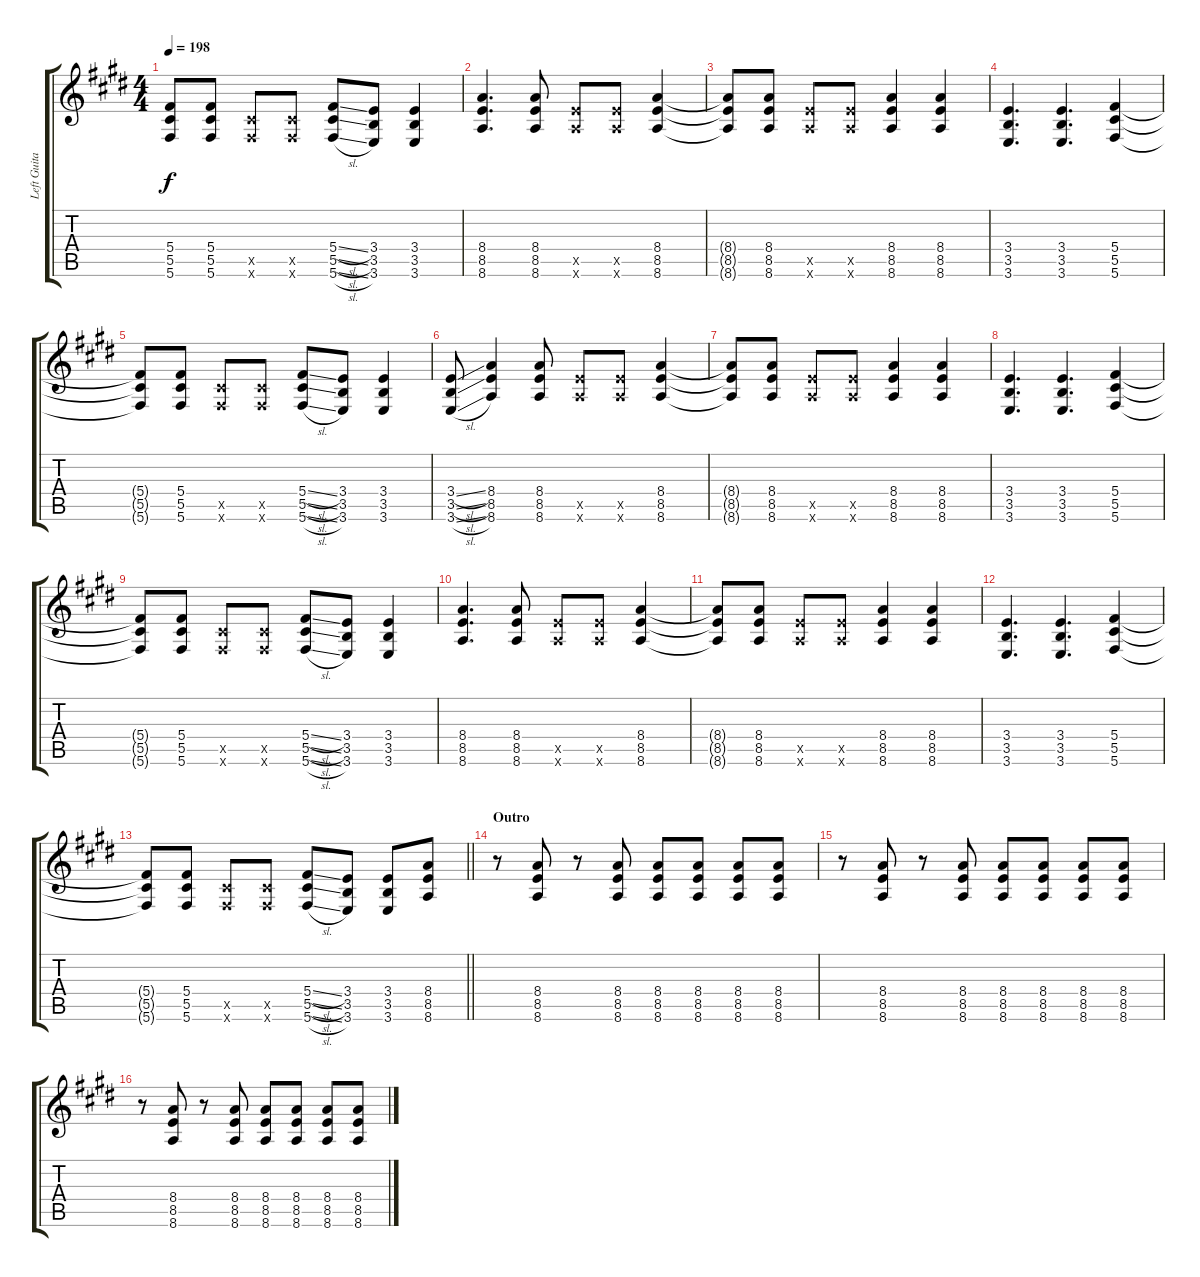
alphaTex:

\track ("Left Guitar" "Left Guita") {instrument distortionguitar}
\staff {score tabs}
\tuning (Eb4 Bb3 Gb3 Db3 Ab2 Db2) {hide}
\ts (4 4)
\tempo 198
\clef g2
\ks e
(5.4{t} 5.5{t} 5.6{t}).8{dy f} (5.4 5.5 5.6).8 (5.5{x} 5.6{x}).8 (5.5{x} 5.6{x}).8 (5.4{sl} 5.5{sl} 5.6{sl}).8 (3.4 3.5 3.6).8 (3.4 3.5 3.6).4 |
(8.4 8.5 8.6).4{d} (8.4 8.5 8.6).8 (8.5{x} 8.6{x}).8 (8.5{x} 8.6{x}).8 (8.4 8.5 8.6).4 |
(8.4{t} 8.5{t} 8.6{t}).8 (8.4 8.5 8.6).8 (8.5{x} 8.6{x}).8 (8.5{x} 8.6{x}).8 (8.4 8.5 8.6).4 (8.4 8.5 8.6).4 |
(3.4 3.5 3.6).4{d} (3.4 3.5 3.6).4{d} (5.4 5.5 5.6).4 |
(5.4{t} 5.5{t} 5.6{t}).8 (5.4 5.5 5.6).8 (5.5{x} 5.6{x}).8 (5.5{x} 5.6{x}).8 (5.4{sl} 5.5{sl} 5.6{sl}).8 (3.4 3.5 3.6).8 (3.4 3.5 3.6).4 |
(3.4{sl} 3.5{sl} 3.6{sl}).8 (8.4 8.5 8.6).4 (8.4 8.5 8.6).8 (8.5{x} 8.6{x}).8 (8.5{x} 8.6{x}).8 (8.4 8.5 8.6).4 |
(8.4{t} 8.5{t} 8.6{t}).8 (8.4 8.5 8.6).8 (8.5{x} 8.6{x}).8 (8.5{x} 8.6{x}).8 (8.4 8.5 8.6).4 (8.4 8.5 8.6).4 |
(3.4 3.5 3.6).4{d} (3.4 3.5 3.6).4{d} (5.4 5.5 5.6).4 |
(5.4{t} 5.5{t} 5.6{t}).8 (5.4 5.5 5.6).8 (5.5{x} 5.6{x}).8 (5.5{x} 5.6{x}).8 (5.4{sl} 5.5{sl} 5.6{sl}).8 (3.4 3.5 3.6).8 (3.4 3.5 3.6).4 |
(8.4 8.5 8.6).4{d} (8.4 8.5 8.6).8 (8.5{x} 8.6{x}).8 (8.5{x} 8.6{x}).8 (8.4 8.5 8.6).4 |
(8.4{t} 8.5{t} 8.6{t}).8 (8.4 8.5 8.6).8 (8.5{x} 8.6{x}).8 (8.5{x} 8.6{x}).8 (8.4 8.5 8.6).4 (8.4 8.5 8.6).4 |
(3.4 3.5 3.6).4{d} (3.4 3.5 3.6).4{d} (5.4 5.5 5.6).4 |
\barLineRight lightlight
(5.4{t} 5.5{t} 5.6{t}).8 (5.4 5.5 5.6).8 (5.5{x} 5.6{x}).8 (5.5{x} 5.6{x}).8 (5.4{sl} 5.5{sl} 5.6{sl}).8 (3.4 3.5 3.6).8 (3.4 3.5 3.6).8 (8.4 8.5 8.6).8 |
\section ("" "Outro")
r.8 (8.4 8.5 8.6).8 r.8 (8.4 8.5 8.6).8 (8.4 8.5 8.6).8 (8.4 8.5 8.6).8 (8.4 8.5 8.6).8 (8.4 8.5 8.6).8 |
r.8 (8.4 8.5 8.6).8 r.8 (8.4 8.5 8.6).8 (8.4 8.5 8.6).8 (8.4 8.5 8.6).8 (8.4 8.5 8.6).8 (8.4 8.5 8.6).8 |
r.8 (8.4 8.5 8.6).8 r.8 (8.4 8.5 8.6).8 (8.4 8.5 8.6).8 (8.4 8.5 8.6).8 (8.4 8.5 8.6).8 (8.4 8.5 8.6).8
